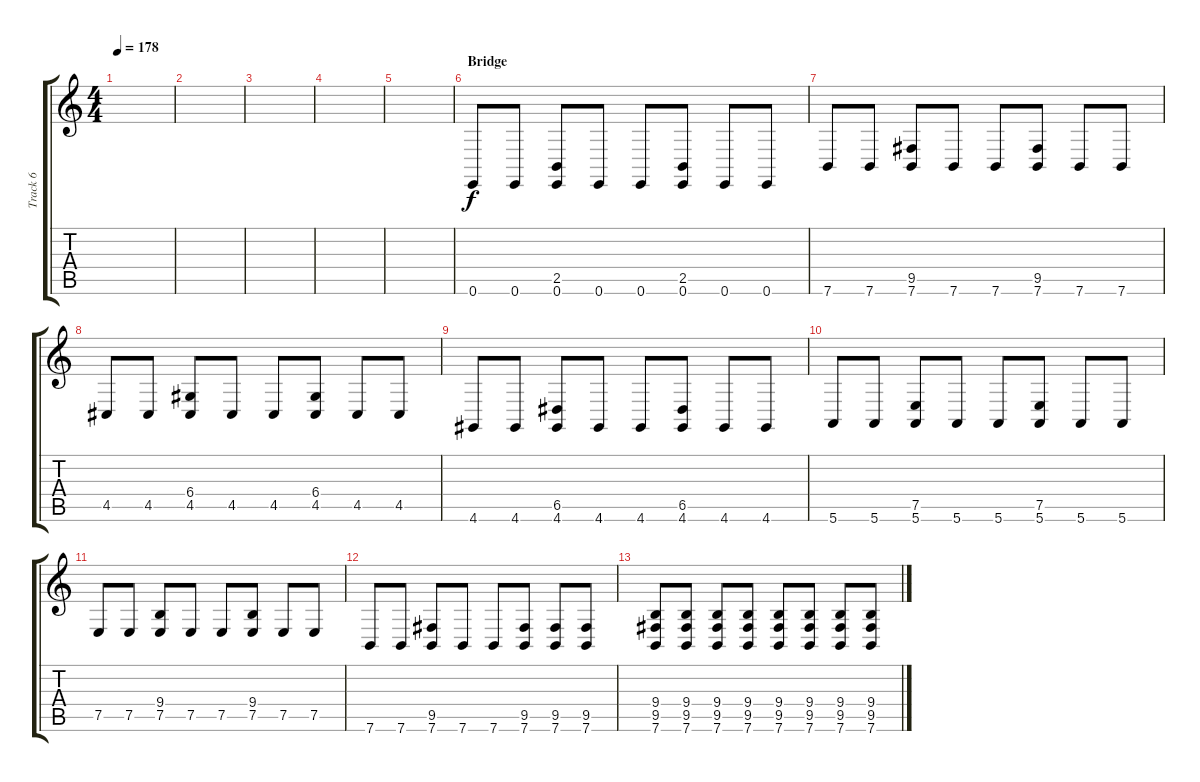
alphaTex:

\track ("Track 6" "Track 6") {instrument fx8scifi}
\staff {score tabs}
\tuning (E4 B3 G3 D3 A2 E2) {hide}
\ts (4 4)
\tempo 178
\clef g2
\ks c
|
|
|
|
|
\section ("" "Bridge")
0.6.8 0.6.8 (2.5 0.6).8 0.6.8 0.6.8 (2.5 0.6).8 0.6.8 0.6.8 |
7.6.8 7.6.8 (9.5 7.6).8 7.6.8 7.6.8 (9.5 7.6).8 7.6.8 7.6.8 |
4.5.8 4.5.8 (6.4 4.5).8 4.5.8 4.5.8 (6.4 4.5).8 4.5.8 4.5.8 |
4.6.8 4.6.8 (6.5 4.6).8 4.6.8 4.6.8 (6.5 4.6).8 4.6.8 4.6.8 |
5.6.8 5.6.8 (7.5 5.6).8 5.6.8 5.6.8 (7.5 5.6).8 5.6.8 5.6.8 |
7.5.8 7.5.8 (9.4 7.5).8 7.5.8 7.5.8 (9.4 7.5).8 7.5.8 7.5.8 |
7.6.8 7.6.8 (9.5 7.6).8 7.6.8 7.6.8 (9.5 7.6).8 (9.5 7.6).8 (9.5 7.6).8 |
(9.4 9.5 7.6).8 (9.4 9.5 7.6).8 (9.4 9.5 7.6).8 (9.4 9.5 7.6).8 (9.4 9.5 7.6).8 (9.4 9.5 7.6).8 (9.4 9.5 7.6).8 (9.4 9.5 7.6).8
